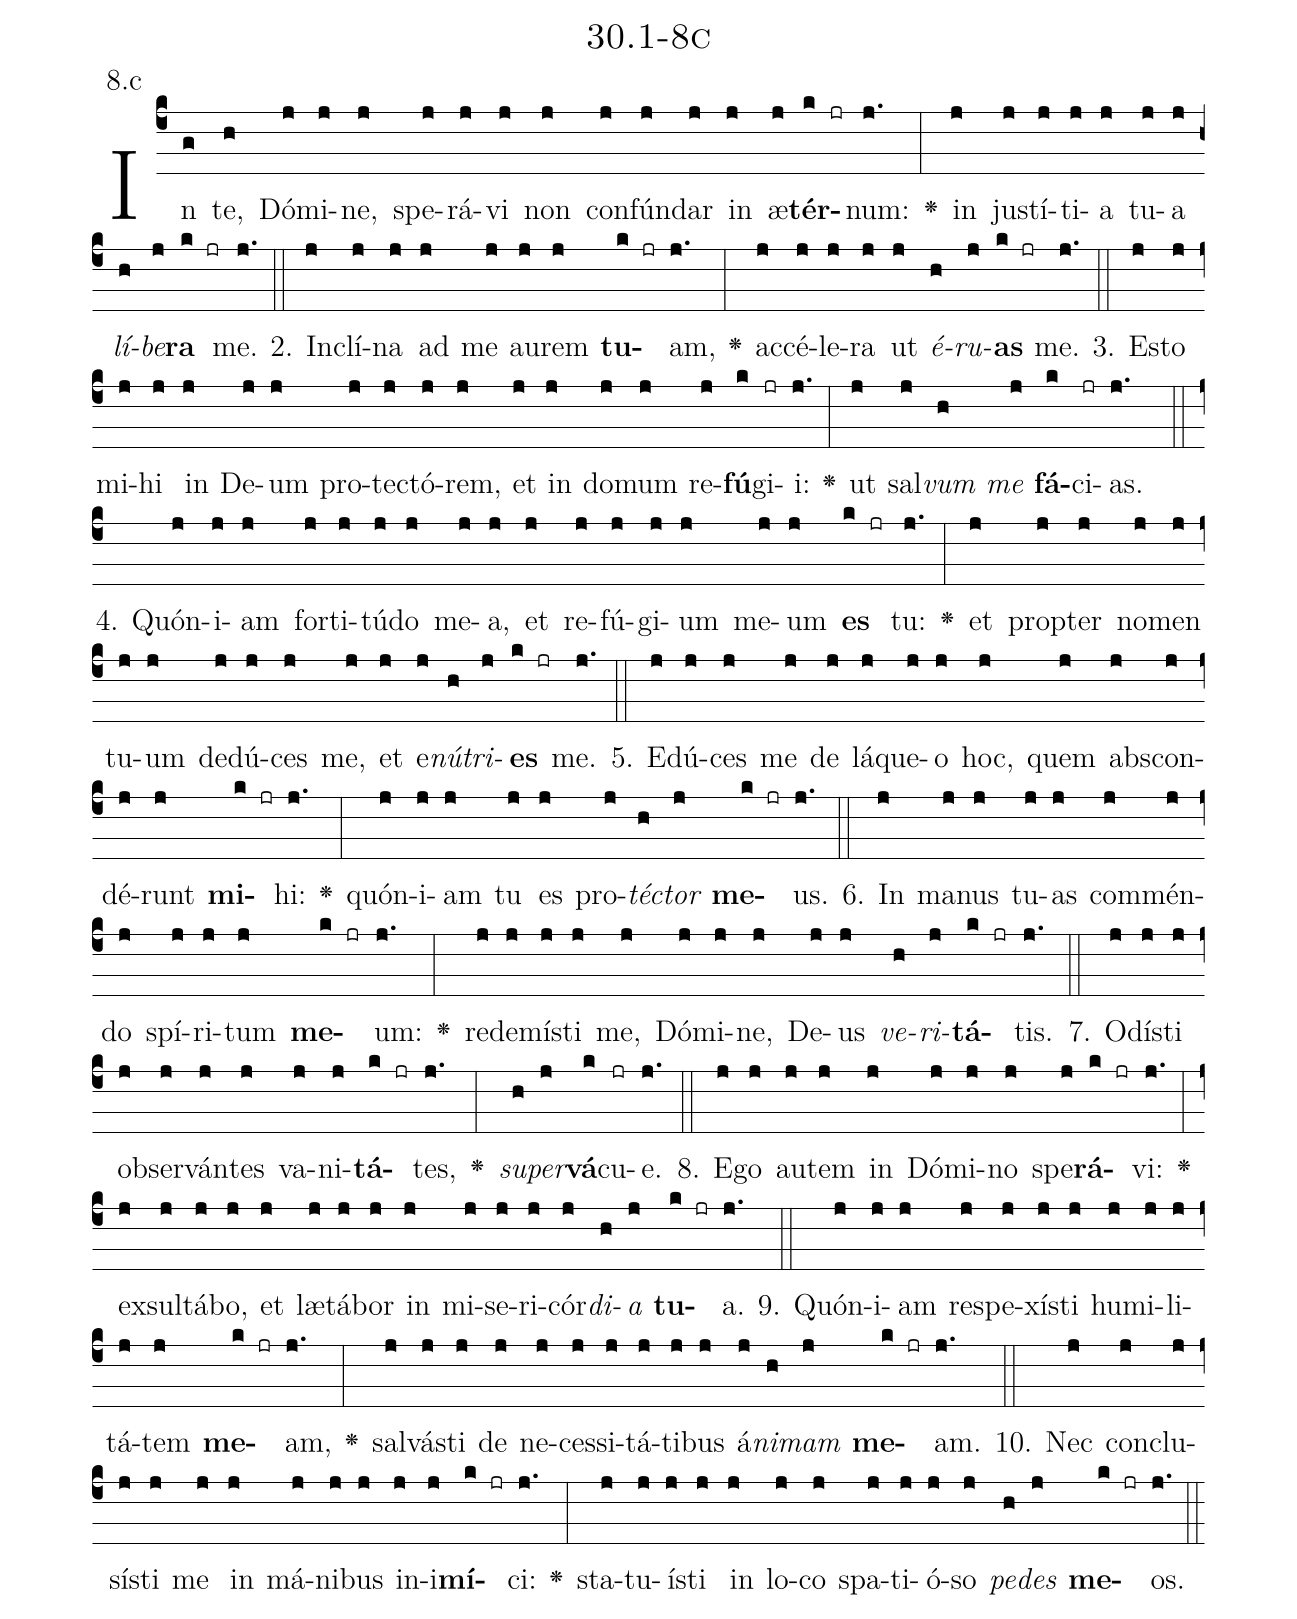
name: 30.1-8c;
annotation: 8.c;
%%
(c4)In(g) te,(h) Dó(j)mi(j)ne,(j) spe(j)rá(j)vi(j) non(j) con(j)fún(j)dar(j) in(j) æ(j)<b>tér</b>(k jr)num:(j.) <v>\greheightstar</v>(:) in(j) jus(j)tí(j)ti(j)a(j) tu(j)a(j) <i>lí</i>(h)<i>be</i>(j)<b>ra</b>(k jr) me.(j.) (::)
2. In(j)clí(j)na(j) ad(j) me(j) au(j)rem(j) <b>tu</b>(k jr)am,(j.) <v>\greheightstar</v>(:) ac(j)cé(j)le(j)ra(j) ut(j) <i>é</i>(h)<i>ru</i>(j)<b>as</b>(k jr) me.(j.) (::)
3. Es(j)to(j) mi(j)hi(j) in(j) De(j)um(j) pro(j)tec(j)tó(j)rem,(j) et(j) in(j) do(j)mum(j) re(j)<b>fú</b>(k)gi(jr)i:(j.) <v>\greheightstar</v>(:) ut(j) sal(j)<i>vum</i>(h) <i>me</i>(j) <b>fá</b>(k)ci(jr)as.(j.) (::)
4. Quón(j)i(j)am(j) for(j)ti(j)tú(j)do(j) me(j)a,(j) et(j) re(j)fú(j)gi(j)um(j) me(j)um(j) <b>es</b>(k jr) tu:(j.) <v>\greheightstar</v>(:) et(j) prop(j)ter(j) no(j)men(j) tu(j)um(j) de(j)dú(j)ces(j) me,(j) et(j) e(j)<i>nú</i>(h)<i>tri</i>(j)<b>es</b>(k jr) me.(j.) (::)
5. E(j)dú(j)ces(j) me(j) de(j) lá(j)que(j)o(j) hoc,(j) quem(j) abs(j)con(j)dé(j)runt(j) <b>mi</b>(k jr)hi:(j.) <v>\greheightstar</v>(:) quón(j)i(j)am(j) tu(j) es(j) pro(j)<i>téc</i>(h)<i>tor</i>(j) <b>me</b>(k jr)us.(j.) (::)
6. In(j) ma(j)nus(j) tu(j)as(j) com(j)mén(j)do(j) spí(j)ri(j)tum(j) <b>me</b>(k jr)um:(j.) <v>\greheightstar</v>(:) red(j)e(j)mís(j)ti(j) me,(j) Dó(j)mi(j)ne,(j) De(j)us(j) <i>ve</i>(h)<i>ri</i>(j)<b>tá</b>(k jr)tis.(j.) (::)
7. O(j)dís(j)ti(j) ob(j)ser(j)ván(j)tes(j) va(j)ni(j)<b>tá</b>(k jr)tes,(j.) <v>\greheightstar</v>(:) <i>su</i>(h)<i>per</i>(j)<b>vá</b>(k)cu(jr)e.(j.) (::)
8. E(j)go(j) au(j)tem(j) in(j) Dó(j)mi(j)no(j) spe(j)<b>rá</b>(k jr)vi:(j.) <v>\greheightstar</v>(:) ex(j)sul(j)tá(j)bo,(j) et(j) læ(j)tá(j)bor(j) in(j) mi(j)se(j)ri(j)cór(j)<i>di</i>(h)<i>a</i>(j) <b>tu</b>(k jr)a.(j.) (::)
9. Quón(j)i(j)am(j) re(j)spe(j)xís(j)ti(j) hu(j)mi(j)li(j)tá(j)tem(j) <b>me</b>(k jr)am,(j.) <v>\greheightstar</v>(:) sal(j)vás(j)ti(j) de(j) ne(j)ces(j)si(j)tá(j)ti(j)bus(j) á(j)<i>ni</i>(h)<i>mam</i>(j) <b>me</b>(k jr)am.(j.) (::)
10. Nec(j) con(j)clu(j)sís(j)ti(j) me(j) in(j) má(j)ni(j)bus(j) in(j)i(j)<b>mí</b>(k jr)ci:(j.) <v>\greheightstar</v>(:) sta(j)tu(j)ís(j)ti(j) in(j) lo(j)co(j) spa(j)ti(j)ó(j)so(j) <i>pe</i>(h)<i>des</i>(j) <b>me</b>(k jr)os.(j.) (::)
